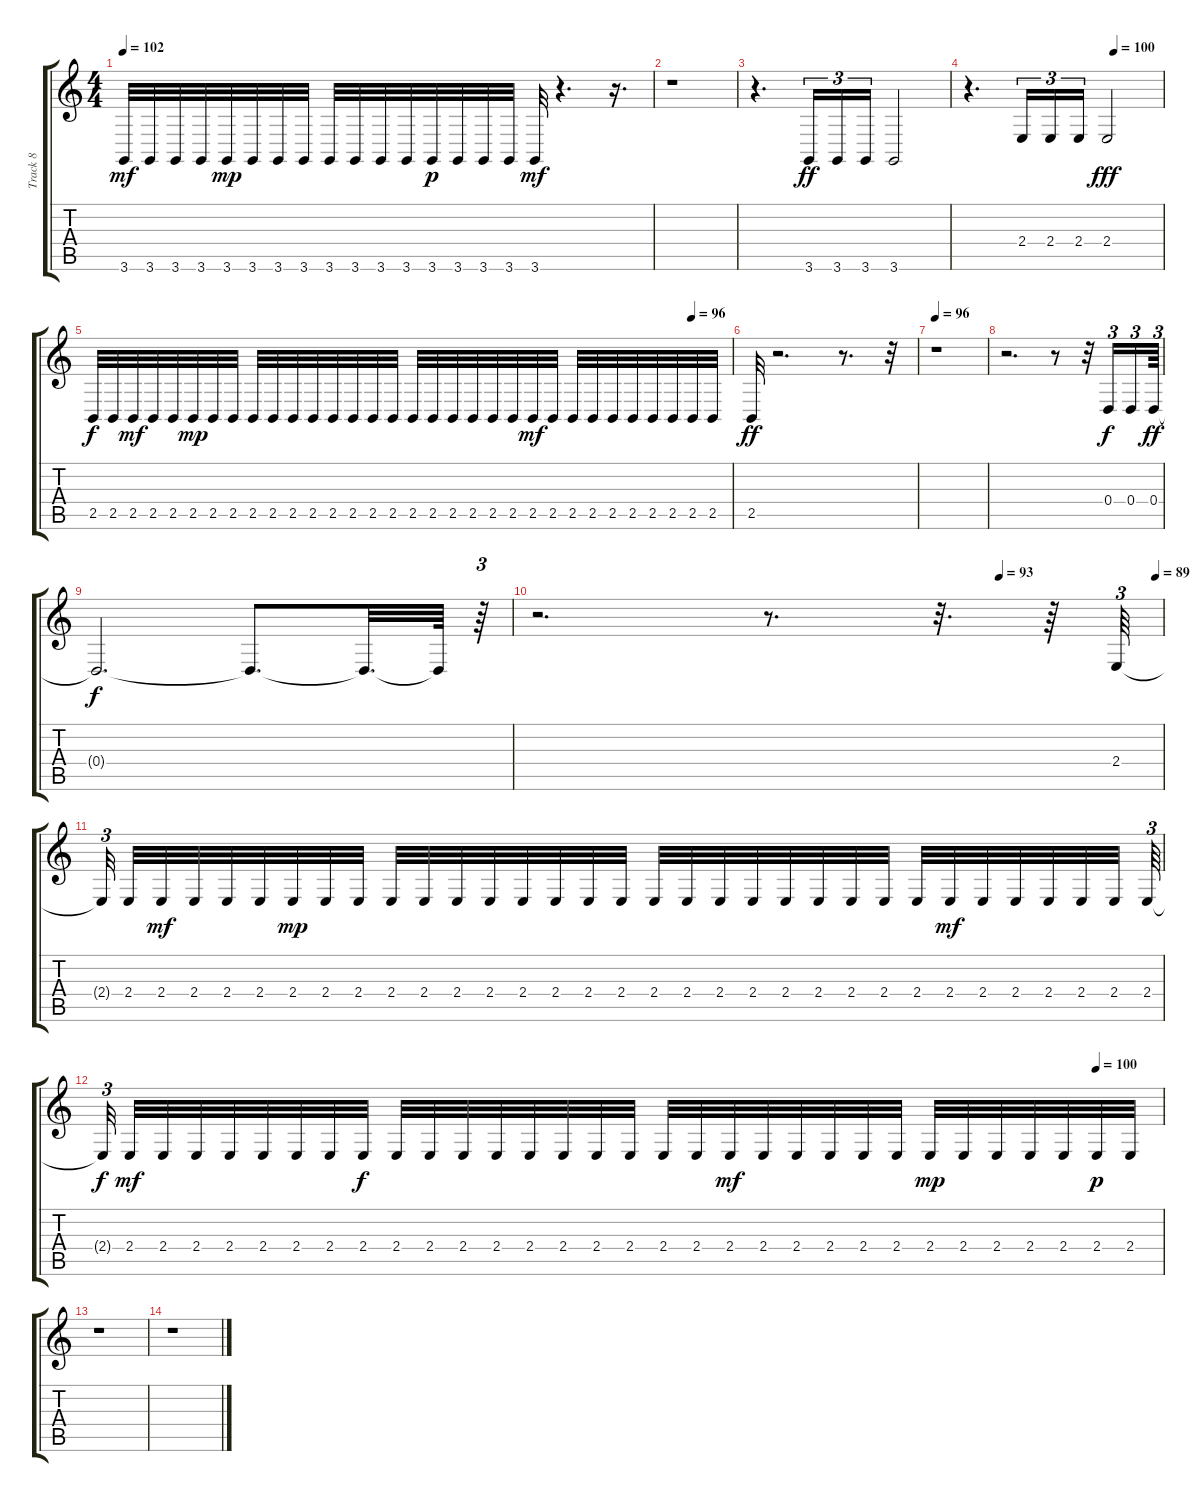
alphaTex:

\track ("Track 8" "Track 8") {instrument oboe}
\staff {score tabs}
\tuning (E4 B3 G3 D3 A2 E2) {hide}
\ts (4 4)
\tempo 102
\clef g2
\ks c
3.6.32{dy mf} 3.6.32 3.6.32 3.6.32 3.6.32{dy mp} 3.6.32 3.6.32 3.6.32 3.6.32 3.6.32 3.6.32 3.6.32 3.6.32{dy p} 3.6.32 3.6.32 3.6.32 3.6.32{dy mf} r.4{d} r.16{d} |
r.1 |
r.4{d} 3.6.16{tu (3 2) dy ff} 3.6.16{tu (3 2)} 3.6.16{tu (3 2)} 3.6.2 |
\tempo (100 0.75)
r.4{d} 2.4.16{tu (3 2)} 2.4.16{tu (3 2)} 2.4.16{tu (3 2)} 2.4.2{dy fff} |
\tempo (96 0.9375)
2.5.32{dy f} 2.5.32 2.5.32{dy mf} 2.5.32 2.5.32 2.5.32{dy mp} 2.5.32 2.5.32 2.5.32 2.5.32 2.5.32 2.5.32 2.5.32 2.5.32 2.5.32 2.5.32 2.5.32 2.5.32 2.5.32 2.5.32 2.5.32 2.5.32 2.5.32{dy mf} 2.5.32 2.5.32 2.5.32 2.5.32 2.5.32 2.5.32 2.5.32 2.5.32 2.5.32 |
2.5.32{dy ff} r.2{d} r.8{d} r.32 |
\tempo 96
r.1 |
r.2{d} r.8 r.32 0.4.16{tu (3 2) dy f} 0.4.16{tu (3 2)} 0.4.64{tu (3 2) dy ff} |
0.4{t}.2{d dy f} 0.4{t}.8{d} 0.4{t}.32{d} 0.4{t}.64 r.64{tu (3 2)} |
\tempo (93 0.7395833333333334)
\tempo (89 0.9895833333333334)
r.2{d} r.8{d} r.32{d} r.64 2.4.64{tu (3 2)} |
2.4{t}.32{tu (3 2) beam splitsecondary} 2.4.32 2.4.32{dy mf} 2.4.32 2.4.32 2.4.32 2.4.32{dy mp} 2.4.32 2.4.32 2.4.32 2.4.32 2.4.32 2.4.32 2.4.32 2.4.32 2.4.32 2.4.32 2.4.32 2.4.32 2.4.32 2.4.32 2.4.32 2.4.32 2.4.32 2.4.32 2.4.32 2.4.32{dy mf} 2.4.32 2.4.32 2.4.32 2.4.32 2.4.32{beam splitsecondary} 2.4.64{tu (3 2)} |
\tempo (100 0.9375)
2.4{t}.32{tu (3 2) dy f beam splitsecondary} 2.4.32{dy mf} 2.4.32 2.4.32 2.4.32 2.4.32 2.4.32 2.4.32 2.4.32{dy f} 2.4.32 2.4.32 2.4.32 2.4.32 2.4.32 2.4.32 2.4.32 2.4.32 2.4.32 2.4.32 2.4.32{dy mf} 2.4.32 2.4.32 2.4.32 2.4.32 2.4.32 2.4.32{dy mp} 2.4.32 2.4.32 2.4.32 2.4.32 2.4.32{dy p} 2.4.32 |
r.1 |
r.1
